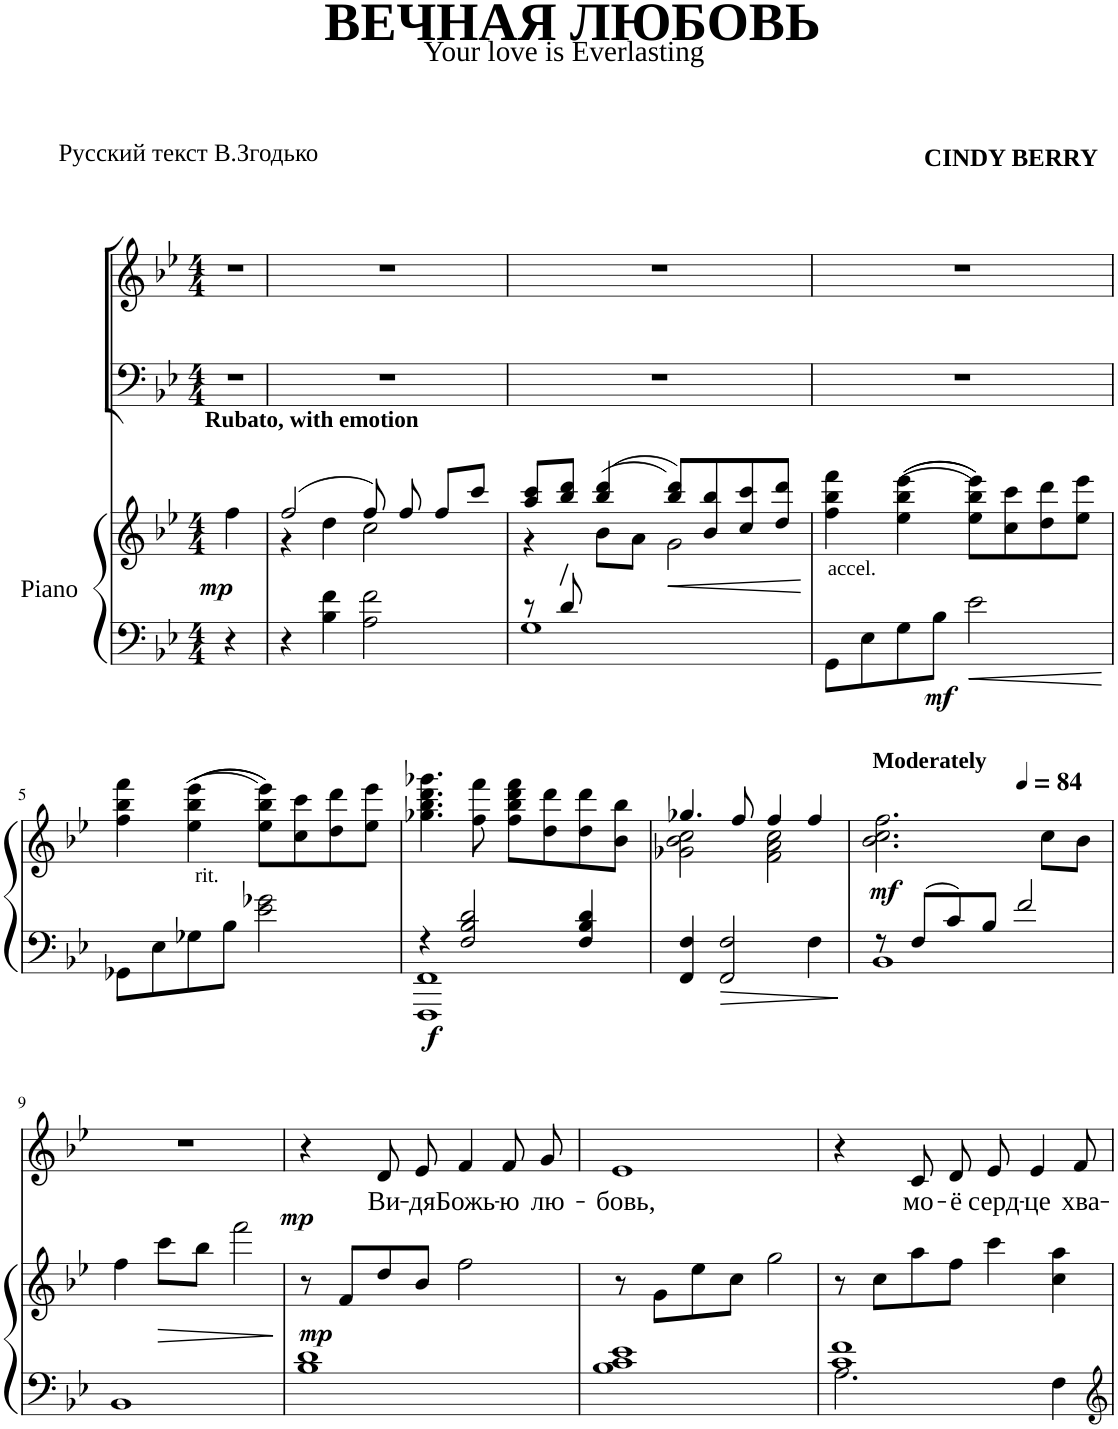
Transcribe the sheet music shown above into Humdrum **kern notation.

**kern	**kern	**dynam	**kern	**kern	**text	**text	**dynam
*part3	*part3	*part3	*part2	*part1	*part1	*part1	*part1
*staff4	*staff3	*staff3/4	*staff2	*staff1	*staff1	*staff1	*staff1
*I"Piano	*	*	*I"Bass	*I"Voice	*	*	*
*I'Pno	*	*	*	*	*	*	*
*clefF4	*clefG2	*	*clefF4	*clefG2	*	*	*
*k[b-e-]	*k[b-e-]	*	*k[b-e-]	*k[b-e-]	*	*	*
*M4/4	*M4/4	*	*M4/4	*M4/4	*	*	*
=1	=1	=1	=1	=1	=1	=1	=1
!	!LO:TX:a:B:t=Rubato, with emotion	!	!	!	!	!	!
!	!	!LO:DY:b	!	!	!	!	!
4r	4ff\	mp	1r	1r	.	.	.
2.ryy	2.ryy	.	.	.	.	.	.
=2	=2	=2	=2	=2	=2	=2	=2
*	*^	*	*	*	*	*	*
4r	(2ff/	4r	.	1r	1r	.	.	.
4B-\ 4f\	.	4dd\	.	.	.	.	.	.
2A\ 2f\	8ff/)	2cc\	.	.	.	.	.	.
.	8ff/	.	.	.	.	.	.	.
.	8ff/L	.	.	.	.	.	.	.
.	8ccc/J	.	.	.	.	.	.	.
=3	=3	=3	=3	=3	=3	=3	=3	=3
*^	*	*	*	*	*	*	*	*
8r	1G	8aa/ 8ccc/L	4r	.	1r	1r	.	.	.
8d/	.	8bb-/ 8ddd/J	.	.	.	.	.	.	.
4ryy	.	((4bb-/ 4ddd/	8b-\L	.	.	.	.	.	.
.	.	.	8a\J	.	.	.	.	.	.
!	!	!	!	!LO:HP:b	!	!	!	!	!
2ryy	.	8bb-/ 8ddd/L))	2g\	<	.	.	.	.	.
.	.	8b-/ 8bb-/	.	.	.	.	.	.	.
.	.	8cc/ 8ccc/	.	.	.	.	.	.	.
.	.	8dd/ 8ddd/J	.	.	.	.	.	.	.
*v	*v	*	*	*	*	*	*	*	*
*	*v	*v	*	*	*	*	*	*
.	.	[	.	.	.	.	.
=4	=4	=4	=4	=4	=4	=4	=4
!LO:TX:a:t=accel.	!	!	!	!	!	!	!
8GG\L	4ff\ 4bb-\ 4fff\	.	1r	1r	.	.	.
8E-\	.	.	.	.	.	.	.
8G\	(((4ee-\ 4bb-\ 4eee-\	.	.	.	.	.	.
!	!	!LO:DY:b=2	!	!	!	!	!
8B-\J	.	mf	.	.	.	.	.
2e-\	8ee-\ 8bb-\ 8eee-\L)))	.	.	.	.	.	.
.	8cc\ 8ccc\	.	.	.	.	.	.
.	8dd\ 8ddd\	.	.	.	.	.	.
.	8ee-\ 8eee-\J	.	.	.	.	.	.
!!LO:LB:g=z
=5	=5	=5	=5	=5	=5	=5	=5
8GG-X\L	4ff\ 4bb-\ 4fff\	.	1r	1r	.	.	.
8E-\	.	.	.	.	.	.	.
!LO:TX:a:t=rit.	!	!	!	!	!	!	!
8G-X\	(((4ee-\ 4bb-\ 4eee-\	.	.	.	.	.	.
8B-\J	.	.	.	.	.	.	.
2e-\ 2g-X\	8ee-\ 8bb-\ 8eee-\L)))	.	.	.	.	.	.
.	8cc\ 8ccc\	.	.	.	.	.	.
.	8dd\ 8ddd\	.	.	.	.	.	.
.	8ee-\ 8eee-\J	.	.	.	.	.	.
=6	=6	=6	=6	=6	=6	=6	=6
*^	*	*	*	*	*	*	*
!	!	!	!LO:DY:b=2	!	!	!	!	!
4r	1FFF 1FF	4.gg-X\ 4.bb-\ 4.ddd\ 4.ggg-X\	f	1r	1r	.	.	.
2F/ 2B-/ 2d/	.	.	.	.	.	.	.	.
.	.	8ff\ 8fff\	.	.	.	.	.	.
.	.	8ff\ 8bb-\ 8ddd\ 8fff\L	.	.	.	.	.	.
.	.	8dd\ 8ddd\	.	.	.	.	.	.
4F/ 4B-/ 4d/	.	8dd\ 8ddd\	.	.	.	.	.	.
.	.	8b-\ 8bb-\J	.	.	.	.	.	.
*v	*v	*	*	*	*	*	*	*
=7	=7	=7	=7	=7	=7	=7	=7
*	*^	*	*	*	*	*	*
4FF/ 4F/	4.gg-X/	2g-X\ 2b-\ 2cc\	.	1r	1r	.	.	.
2FF/ 2F/	.	.	.	.	.	.	.	.
.	8ff/	.	.	.	.	.	.	.
.	4ff/	2f\ 2a\ 2cc\	.	.	.	.	.	.
4F\	4ff/	.	.	.	.	.	.	.
*	*v	*v	*	*	*	*	*	*
=8	=8	=8	=8	=8	=8	=8	=8
*^	*	*	*	*	*	*	*
!	!	!LO:TX:a:B:t=Moderately	!	!	!	!	!	!
!	!	!	!LO:DY:b	!	!	!	!	!
*	*	*	*	*	*^	*	*	*
8r	1BB-	2.b-\ 2.cc\ 2.ff\	mf	1r	1r	2.ryy	.	.	.
8F/L	.	.	.	.	.	.	.	.	.
8c/	.	.	.	.	.	.	.	.	.
8B-/J	.	.	.	.	.	.	.	.	.
2f/	.	.	.	.	.	.	.	.	.
*	*	*	*	*	*MM84	*	*	*	*
.	.	8cc\L	.	.	.	4ryy	.	.	.
.	.	8b-\J	.	.	.	.	.	.	.
*v	*v	*	*	*	*v	*v	*	*	*
!!LO:LB:g=z
=9	=9	=9	=9	=9	=9	=9	=9
1BB-	4ff\	.	1r	1r	.	.	.
!	!	!LO:HP:b	!	!	!	!	!
.	8ccc\L	>	.	.	.	.	.
.	8bb-\J	.	.	.	.	.	.
.	2fff\	.	.	.	.	.	.
.	.	]	.	.	.	.	.
=10	=10	=10	=10	=10	=10	=10	=10
!	!	!LO:DY:b	!	!	!	!	!LO:DY:b
1B- 1d	8r	mp	1r	4r	.	.	mp
.	8f/L	.	.	.	.	.	.
!	!	!	!	!	!	!LO:LY:b	!
.	8dd/	.	.	8d/L	.	Ви-	.
!	!	!	!	!	!	!LO:LY:b	!
.	8b-/J	.	.	8e-/J	.	-дя	.
!	!	!	!	!	!	!LO:LY:b	!
.	2ff\	.	.	4f/	.	Божь-	.
!	!	!	!	!	!	!LO:LY:b	!
.	.	.	.	8f/L	.	-ю	.
!	!	!	!	!	!	!LO:LY:b	!
.	.	.	.	8g/J	.	лю-	.
=11	=11	=11	=11	=11	=11	=11	=11
!	!	!	!	!	!	!LO:LY:b	!
1B- 1c 1e-	8r	.	1r	1e-	.	-бовь,	.
.	8g\L	.	.	.	.	.	.
.	8ee-\	.	.	.	.	.	.
.	8cc\J	.	.	.	.	.	.
.	2gg\	.	.	.	.	.	.
=12	=12	=12	=12	=12	=12	=12	=12
*^	*	*	*	*	*	*	*
1c 1f	2.A\	8r	.	1r	4r	.	.	.
.	.	8cc\L	.	.	.	.	.	.
!	!	!	!	!	!	!	!LO:LY:b	!
.	.	8aa\	.	.	8c/L	.	мо-	.
!	!	!	!	!	!	!	!LO:LY:b	!
.	.	8ff\J	.	.	8d/J	.	-ё	.
!	!	!	!	!	!	!	!LO:LY:b	!
.	.	4ccc\	.	.	8e-/	.	серд-	.
!	!	!	!	!	!	!	!LO:LY:b	!
.	.	.	.	.	4e-/	.	-це	.
.	4F\	4cc\ 4aa\	.	.	.	.	.	.
!	!	!	!	!	!	!	!LO:LY:b	!
.	.	.	.	.	8f/	.	хва-	.
*v	*v	*	*	*	*	*	*	*
=	=	=	=	=	=	=	=
*-	*-	*-	*-	*-	*-	*-	*-
